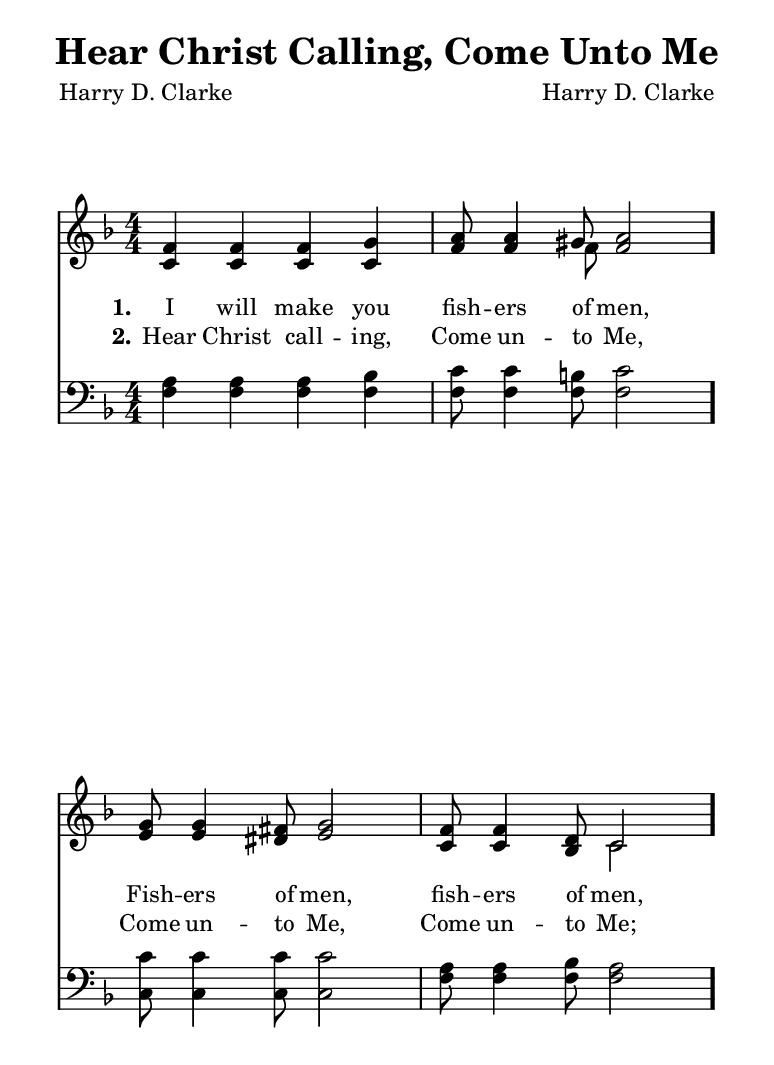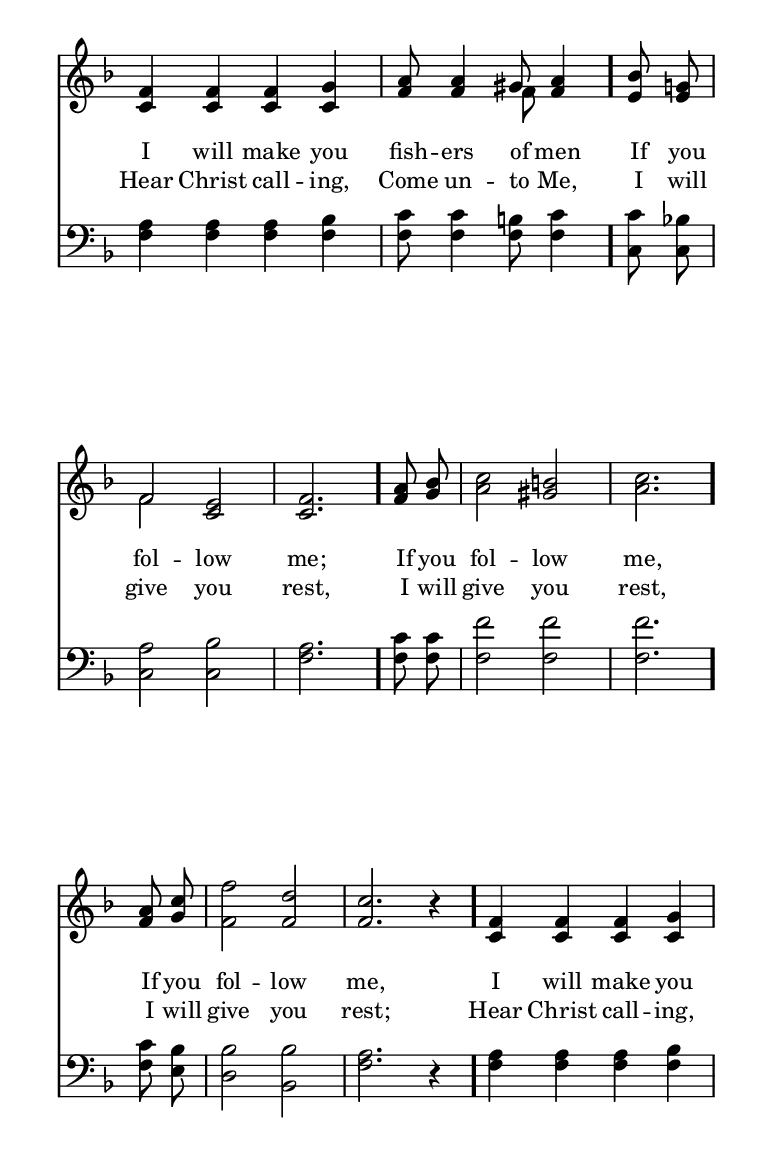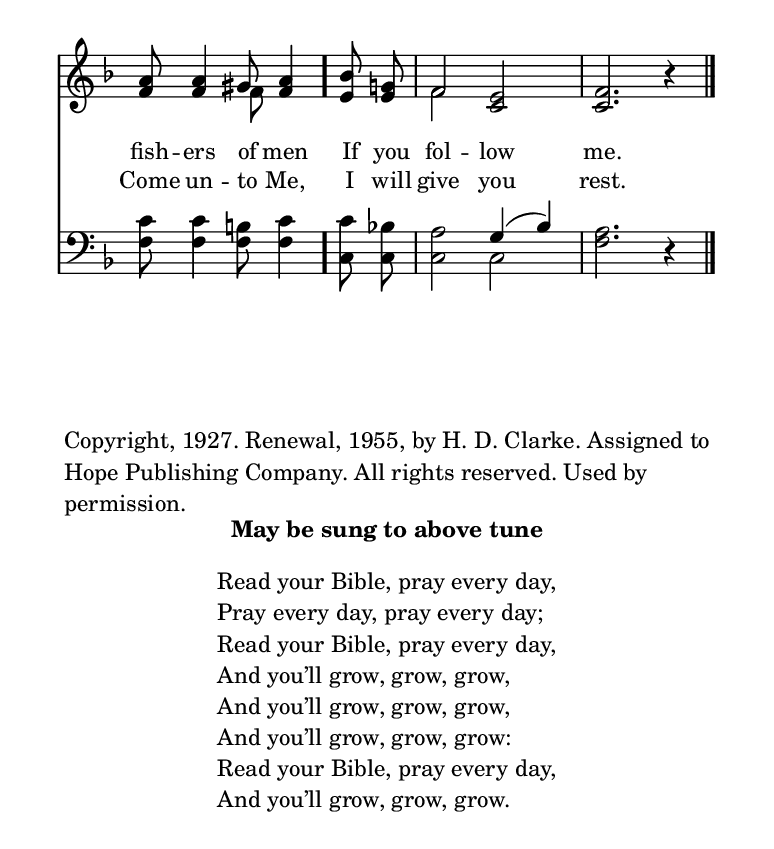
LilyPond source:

\include "common/global.ily"
\paper {
  \include "common/paper.ily"
  system-count = #(cond (is-eogsized 4) (#t #f))
}

\header{
  hymnnumber = "350"
  title = "Hear Christ Calling, Come Unto Me"
  % TODO original has subtitle "Fishers of Men"
  tunename = ""
  meter = ""
  poet = "Harry D. Clarke"
  composer = "Harry D. Clarke"
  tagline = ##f
}

global = {
  \include "common/overrides.ily"
  \override Staff.TimeSignature.style = #'numbered
  \time 4/4
  \override Score.MetronomeMark.transparent = ##t % hide all fermata changes too
  \tempo 4=90
  \key f \major
  \autoBeamOff
}

patternB = { c8 c4 c8 c2 | }
patternA = { c4 c c c | \patternB }
patternC = { c8 c c2 c | c2. }

notesSoprano = {
\global
\relative c' {

  \changePitch \patternA { f f f g | a a gis a }
  \changePitch \patternB { g g fis g | f f d c }
  \changePitch \patternA { f f f g | a a gis } a4
  \changePitch \patternC { bes g | f e | f }
  \changePitch \patternC { a bes | c b | c }
  \changePitch \patternC { a c | f d | c } r4
  \changePitch \patternA { f, f f g | a a gis } a4
  \changePitch \patternC { bes g | f e | f } r4

  \bar "|."

}
}

notesAlto = {
\global
\relative e' {

  \changePitch \patternA { c c c c | f f f f }
  \changePitch \patternB { e e dis e | c c bes c }
  \changePitch \patternA { c c c c | f f f } f4
  \changePitch \patternC { e e | f c | c }
  \changePitch \patternC { f g | a gis | a }
  \changePitch \patternC { f g | f f | f } r4
  \changePitch \patternA { c c c c | f f f } f4
  \changePitch \patternC { e e | f c | c } r4

}
}

notesTenor = {
\global
\relative a {

  \changePitch \patternA { a a a bes | c c b c }
  \changePitch \patternB { c c c c | a a bes a }
  \changePitch \patternA { a a a bes | c c b } c4
  \changePitch \patternC { c bes | a bes | a }
  \changePitch \patternC { c c | f f | f }
  \changePitch \patternC { c bes | bes bes | a } r4
  \changePitch \patternA { a a a bes | c c b } c4
  c8 bes | a2 g4( bes) | a2. r4

}
}

notesBass = {
\global
\relative f {

  \changePitch \patternA { f f f f | f f f f }
  \changePitch \patternB { c c c c | f f f f }
  \changePitch \patternA { f f f f | f f f } f4
  \changePitch \patternC { c c | c c | f }
  \changePitch \patternC { f f | f f | f }
  \changePitch \patternC { f e | d bes | f' } r4
  \changePitch \patternA { f f f f | f f f } f4
  \changePitch \patternC { c c | c c | f } r4

}
}

wordsA = \lyricmode {
\set stanza = "1."

I will make you fish -- ers of men, \bar "."
Fish -- ers of men, fish -- ers of men, \bar "."
I will make you fish -- ers of men \bar "."
If you fol -- low me; \bar "."
If you fol -- low me, \bar "."
If you fol -- low me, \bar "."
I will make you fish -- ers of men \bar "."
If you fol -- low me. \bar "."

}

wordsB = \lyricmode {
\set stanza = "2."

Hear Christ call -- ing, Come un -- to Me,
Come un -- to Me, Come un -- to Me;
Hear Christ call -- ing, Come un -- to Me,
I will give you rest,
I will give you rest,
I will give you rest;
Hear Christ call -- ing, Come un -- to Me,
I will give you rest.

}

extraA = \markuplist {

\line { Read your Bible, pray every day, }
\line { Pray every day, pray every day; }
\line { Read your Bible, pray every day, }
\line { And you’ll grow, grow, grow, }
\line { And you’ll grow, grow, grow, }
\line { And you’ll grow, grow, grow: }
\line { Read your Bible, pray every day, }
\line { And you’ll grow, grow, grow. }

}

\score {
  \context ChoirStaff <<
    \context Staff = upper <<
      \set Staff.autoBeaming = ##f
      \set ChoirStaff.systemStartDelimiter = #'SystemStartBar
      \set ChoirStaff.printPartCombineTexts = ##f
      \partcombine #'(2 . 9) \notesSoprano \notesAlto
      \context NullVoice = sopranos { \voiceOne << \notesSoprano >> }
      \context NullVoice = altos { \voiceTwo << \notesAlto >> }
      \context Lyrics = one   \lyricsto sopranos \wordsA
      \context Lyrics = two   \lyricsto sopranos \wordsB
    >>
    \context Staff = men <<
      \set Staff.autoBeaming = ##f
      \clef bass
      \set ChoirStaff.printPartCombineTexts = ##f
      \partcombine #'(2 . 9) \notesTenor \notesBass
      \context NullVoice = tenors { \voiceOne << \notesTenor >> }
      \context NullVoice = basses { \voiceTwo << \notesBass >> }
    >>
  >>
  \layout {
    \include "common/layout.ily"
  }
  \midi{
    \include "common/midi.ily"
  }
}

% We don't use the `copyright` header field because we need the copyright to
% appear just under the last system, rather than at the bottom of the page.
\noPageBreak \markup { \fill-line { \raise #4 \wordwrap { Copyright, 1927. Renewal, 1955, by H. D. Clarke. Assigned to Hope Publishing Company. All rights reserved. Used by permission. } } }

\noPageBreak \markup { \lower #2 \fill-line { \center-column {
  \bold "May be sung to above tune"
  \lower #2 \line { \column { \extraA } }
} } }

\version "2.19.49"  % necessary for upgrading to future LilyPond versions.

% vi:set et ts=2 sw=2 ai nocindent syntax=lilypond:
